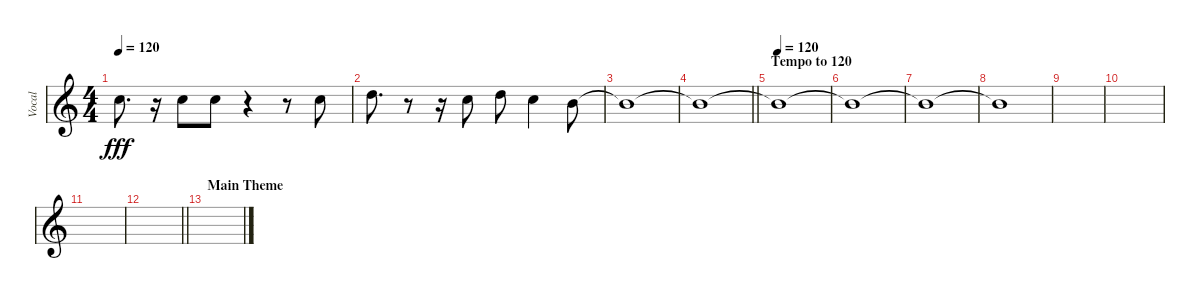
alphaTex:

\track ("Vocal" "Vocal") {instrument synthvoice}
\staff {score}
\tuning (E4 B3 G3 D3 A2 E2) {hide}
\ts (4 4)
\tempo 120
\clef g2
\ks c
8.1{t}.8{d dy fff} r.16 8.1.8 8.1.8 r.4 r.8 8.1.8 |
10.1.8{d} r.8 r.16 8.1.8 10.1.8 8.1.4 7.1.8 |
7.1{t}.1 |
\barLineRight lightlight
7.1{t}.1 |
\section ("" "Tempo to 120")
\tempo 120
7.1{t}.1 |
7.1{t}.1 |
7.1{t}.1 |
7.1{t}.1 |
|
|
|
\barLineRight lightlight
|
\section ("" "Main Theme")
